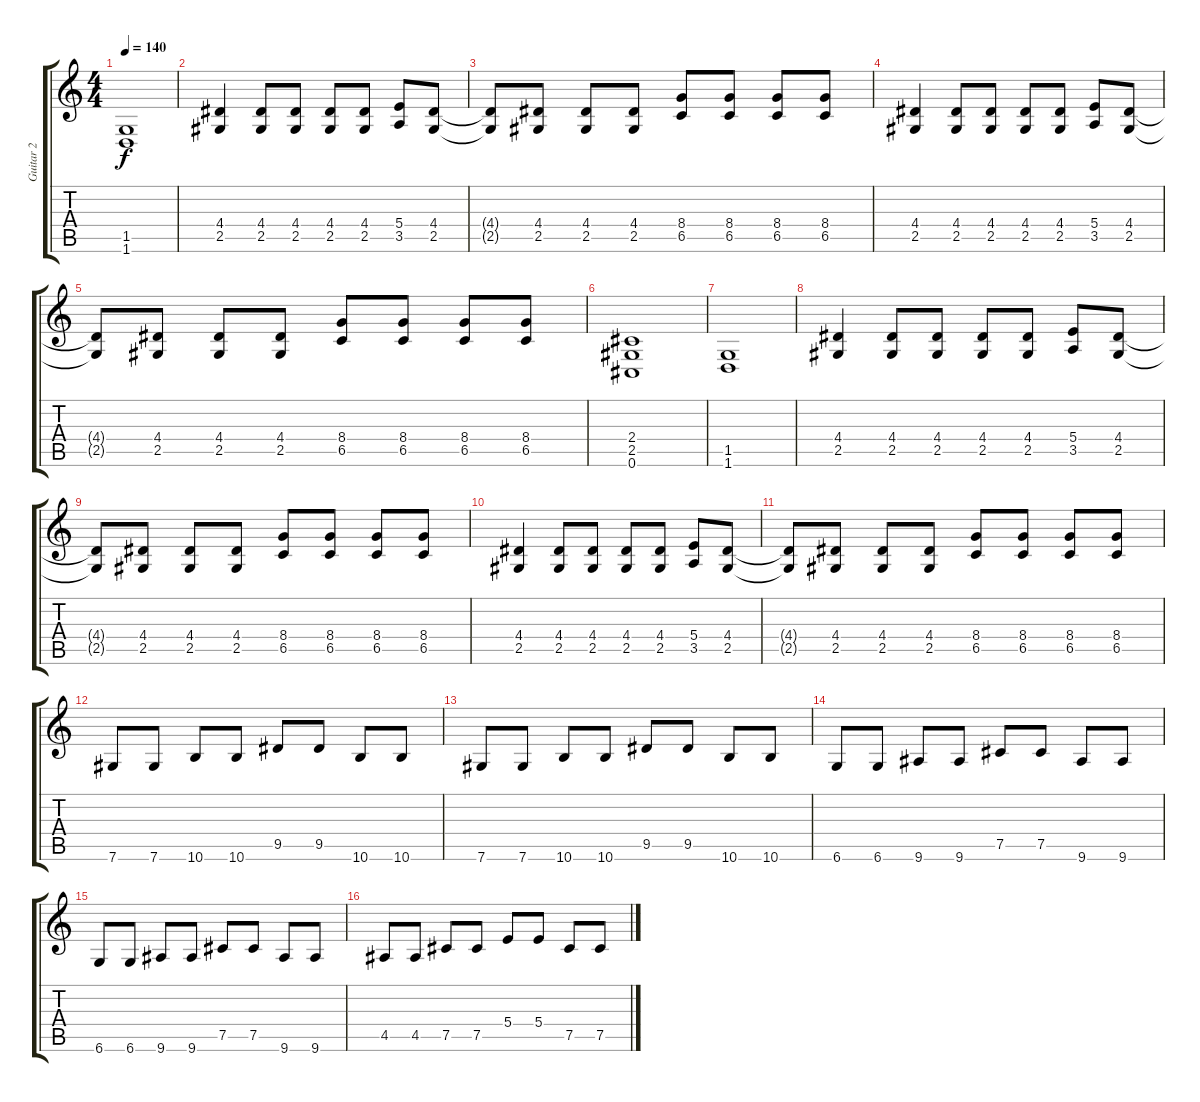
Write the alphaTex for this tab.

\track ("Guitar 2" "Guitar 2") {instrument distortionguitar}
\staff {score tabs}
\tuning (Db4 Ab3 E3 B2 Gb2 Db2) {hide}
\ts (4 4)
\tempo 140
\clef g2
\ks c
(1.5 1.6).1{dy f} |
(4.4 2.5).4 (4.4 2.5).8 (4.4 2.5).8 (4.4 2.5).8 (4.4 2.5).8 (5.4 3.5).8 (4.4 2.5).8 |
(4.4{t} 2.5{t}).8 (4.4 2.5).8 (4.4 2.5).8 (4.4 2.5).8 (8.4 6.5).8 (8.4 6.5).8 (8.4 6.5).8 (8.4 6.5).8 |
(4.4 2.5).4 (4.4 2.5).8 (4.4 2.5).8 (4.4 2.5).8 (4.4 2.5).8 (5.4 3.5).8 (4.4 2.5).8 |
(4.4{t} 2.5{t}).8 (4.4 2.5).8 (4.4 2.5).8 (4.4 2.5).8 (8.4 6.5).8 (8.4 6.5).8 (8.4 6.5).8 (8.4 6.5).8 |
(2.4 2.5 0.6).1 |
(1.5 1.6).1 |
(4.4 2.5).4 (4.4 2.5).8 (4.4 2.5).8 (4.4 2.5).8 (4.4 2.5).8 (5.4 3.5).8 (4.4 2.5).8 |
(4.4{t} 2.5{t}).8 (4.4 2.5).8 (4.4 2.5).8 (4.4 2.5).8 (8.4 6.5).8 (8.4 6.5).8 (8.4 6.5).8 (8.4 6.5).8 |
(4.4 2.5).4 (4.4 2.5).8 (4.4 2.5).8 (4.4 2.5).8 (4.4 2.5).8 (5.4 3.5).8 (4.4 2.5).8 |
(4.4{t} 2.5{t}).8 (4.4 2.5).8 (4.4 2.5).8 (4.4 2.5).8 (8.4 6.5).8 (8.4 6.5).8 (8.4 6.5).8 (8.4 6.5).8 |
7.6.8 7.6.8 10.6.8 10.6.8 9.5.8 9.5.8 10.6.8 10.6.8 |
7.6.8 7.6.8 10.6.8 10.6.8 9.5.8 9.5.8 10.6.8 10.6.8 |
6.6.8 6.6.8 9.6.8 9.6.8 7.5.8 7.5.8 9.6.8 9.6.8 |
6.6.8 6.6.8 9.6.8 9.6.8 7.5.8 7.5.8 9.6.8 9.6.8 |
4.5.8 4.5.8 7.5.8 7.5.8 5.4.8 5.4.8 7.5.8 7.5.8
